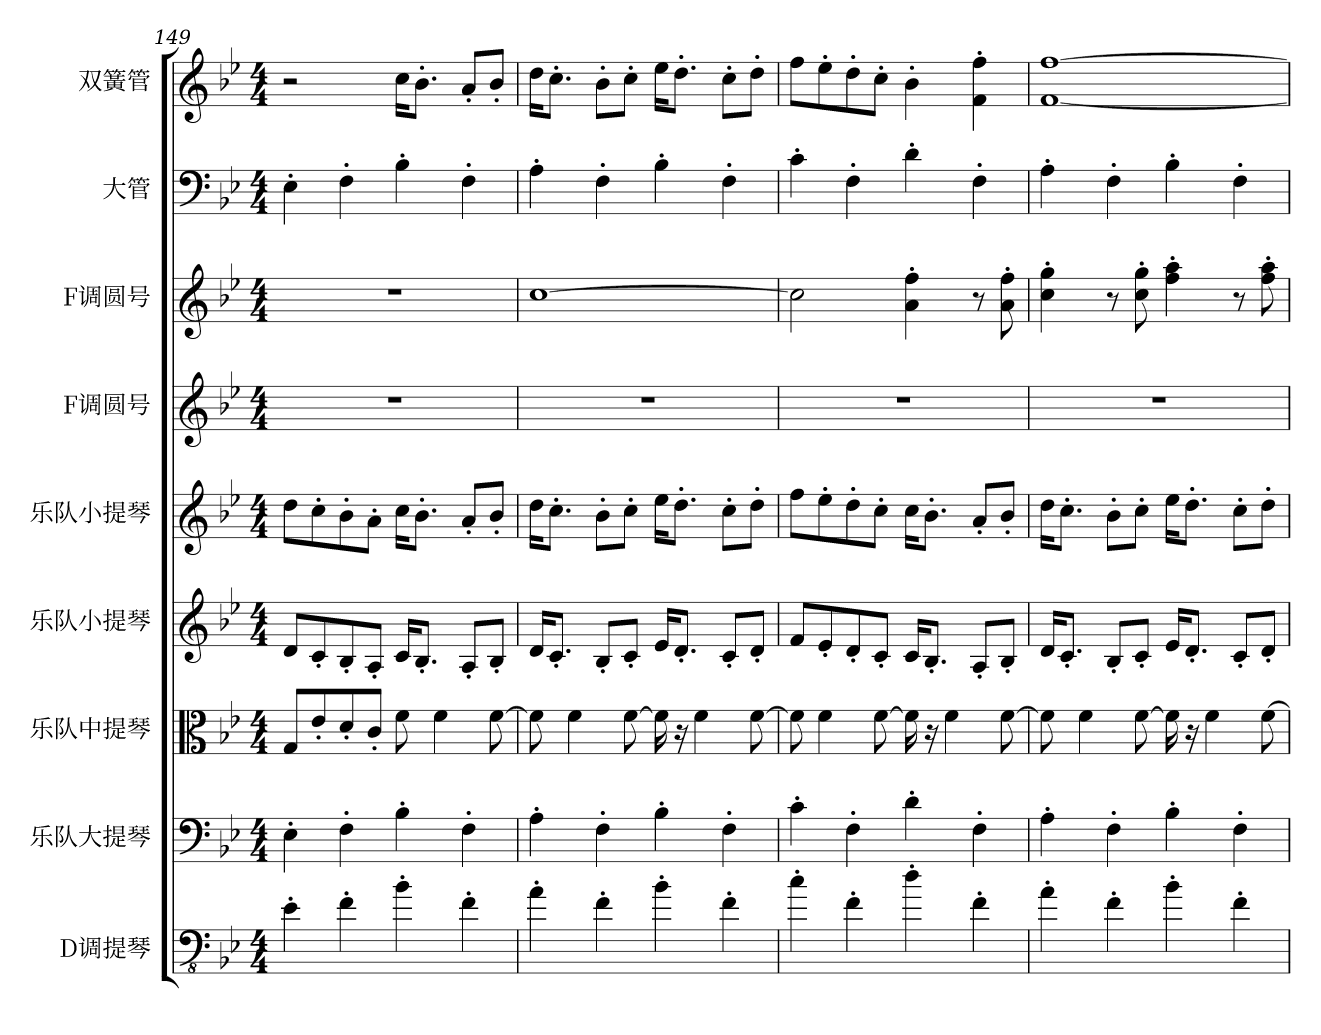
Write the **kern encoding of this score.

**kern	**kern	**kern	**kern	**kern	**kern	**kern	**kern	**kern
*part9	*part8	*part7	*part6	*part5	*part4	*part3	*part2	*part1
*staff9	*staff8	*staff7	*staff6	*staff5	*staff4	*staff3	*staff2	*staff1
*I"D调提琴	*I"乐队大提琴	*I"乐队中提琴	*I"乐队小提琴	*I"乐队小提琴	*I"F调圆号	*I"F调圆号	*I"大管	*I"双簧管
*clefFv4	*clefF4	*clefC3	*clefG2	*clefG2	*clefG2	*clefG2	*clefF4	*clefG2
*ITrd7c12	*	*	*	*	*ITrd4c7	*ITrd4c7	*	*
*k[b-e-]	*k[b-e-]	*k[b-e-]	*k[b-e-]	*k[b-e-]	*k[b-e-a-]	*k[b-e-a-]	*k[b-e-]	*k[b-e-]
*M4/4	*M4/4	*M4/4	*M4/4	*M4/4	*M4/4	*M4/4	*M4/4	*M4/4
*MM152	*MM152	*MM152	*MM152	*MM152	*MM152	*MM152	*MM152	*MM152
=149	=149	=149	=149	=149	=149	=149	=149	=149
4EE-'\	4E-'\	8G/L	8d/L	8dd\L	1r	1r	4E-'\	2r
.	.	8e-'/	8c'/	8cc'\	.	.	.	.
4FF'\	4F'\	8d'/	8B-'/	8b-'\	.	.	4F'\	.
.	.	8c'/J	8A'/J	8a'\J	.	.	.	.
4BB-'\	4B-'\	8f\	16c/KL	16cc\KL	.	.	4B-'\	16cc\KL
.	.	.	8.B-'/J	8.b-'\J	.	.	.	8.b-'\J
.	.	4f\	.	.	.	.	.	.
4FF'\	4F'\	.	8A'/L	8a'/L	.	.	4F'\	8a'/L
.	.	[8f\	8B-'/J	8b-'/J	.	.	.	8b-'/J
!!LO:PB:g=z
=150	=150	=150	=150	=150	=150	=150	=150	=150
4AA'\	4A'\	8f\]	16d/KL	16dd\KL	1r	[1f	4A'\	16dd\KL
.	.	.	8.c'/J	8.cc'\J	.	.	.	8.cc'\J
.	.	4f\	.	.	.	.	.	.
4FF'\	4F'\	.	8B-'/L	8b-'\L	.	.	4F'\	8b-'\L
.	.	[8f\	8c'/J	8cc'\J	.	.	.	8cc'\J
4BB-'\	4B-'\	16f\]	16e-/KL	16ee-\KL	.	.	4B-'\	16ee-\KL
.	.	16r	8.d'/J	8.dd'\J	.	.	.	8.dd'\J
.	.	4f\	.	.	.	.	.	.
4FF'\	4F'\	.	8c'/L	8cc'\L	.	.	4F'\	8cc'\L
.	.	[8f\	8d'/J	8dd'\J	.	.	.	8dd'\J
=151	=151	=151	=151	=151	=151	=151	=151	=151
4C'\	4c'\	8f\]	8f/L	8ff\L	1r	2f\]	4c'\	8ff\L
.	.	4f\	8e-'/	8ee-'\	.	.	.	8ee-'\
4FF'\	4F'\	.	8d'/	8dd'\	.	.	4F'\	8dd'\
.	.	[8f\	8c'/J	8cc'\J	.	.	.	8cc'\J
4D'\	4d'\	16f\]	16c/KL	16cc\KL	.	4d\' 4b-\'	4d'\	4b-'\
.	.	16r	8.B-'/J	8.b-'\J	.	.	.	.
.	.	4f\	.	.	.	.	.	.
4FF'\	4F'\	.	8A'/L	8a'/L	.	8r	4F'\	4f\' 4ff\'
.	.	[8f\	8B-'/J	8b-'/J	.	8d\' 8b-\'	.	.
=152	=152	=152	=152	=152	=152	=152	=152	=152
4AA'\	4A'\	8f\]	16d/KL	16dd\KL	1r	4f\' 4cc\'	4A'\	[1f [1ff
.	.	.	8.c'/J	8.cc'\J	.	.	.	.
.	.	4f\	.	.	.	.	.	.
4FF'\	4F'\	.	8B-'/L	8b-'\L	.	8r	4F'\	.
.	.	[8f\	8c'/J	8cc'\J	.	8f\' 8cc\'	.	.
4BB-'\	4B-'\	16f\]	16e-/KL	16ee-\KL	.	4b-\' 4dd\'	4B-'\	.
.	.	16r	8.d'/J	8.dd'\J	.	.	.	.
.	.	4f\	.	.	.	.	.	.
4FF'\	4F'\	.	8c'/L	8cc'\L	.	8r	4F'\	.
.	.	[8f\	8d'/J	8dd'\J	.	8b-\' 8dd\'	.	.
=	=	=	=	=	=	=	=	=
*-	*-	*-	*-	*-	*-	*-	*-	*-
